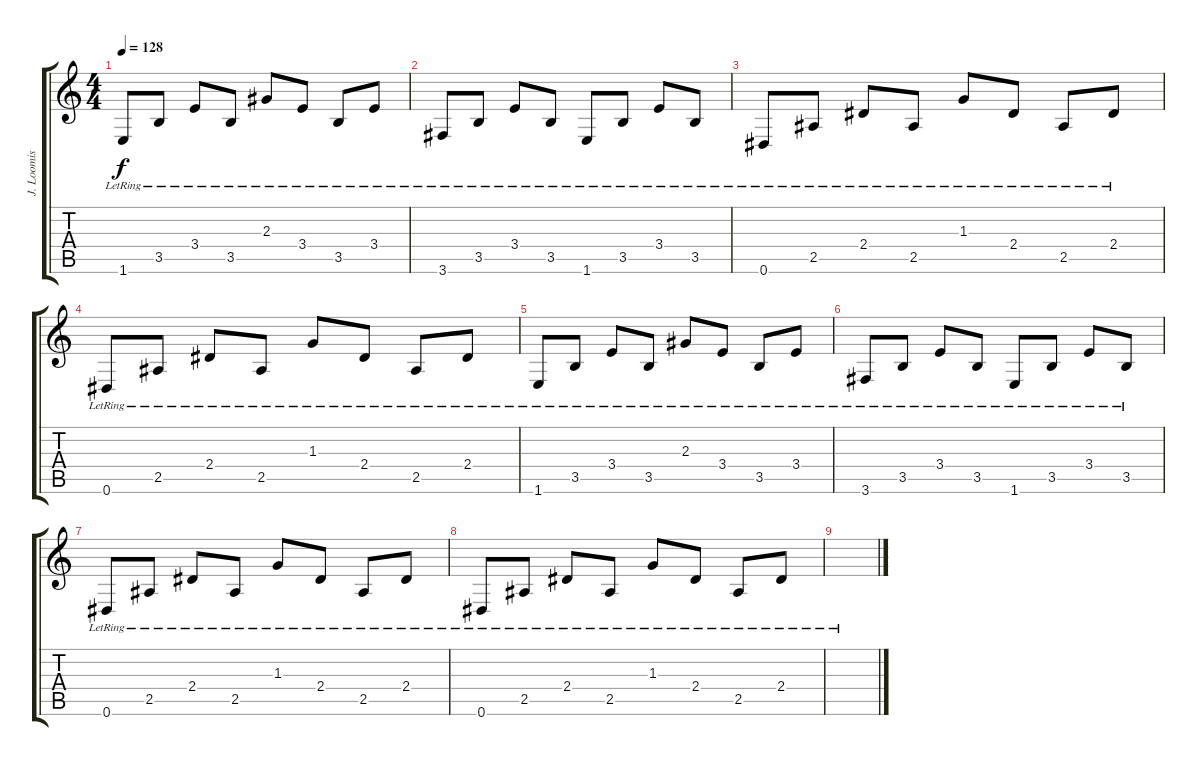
\track ("J. Loomis (acoustique)" "J. Loomis ") {instrument acousticguitarsteel}
\staff {score tabs}
\tuning (Eb4 Bb3 Gb3 Db3 Ab2 Eb2) {hide}
\ts (4 4)
\section ("" "")
\tempo 128
\clef g2
\ks c
1.6{lr}.8{dy f} 3.5{lr}.8 3.4{lr}.8 3.5{lr}.8 2.3{lr}.8 3.4{lr}.8 3.5{lr}.8 3.4{lr}.8 |
3.6{lr}.8 3.5{lr}.8 3.4{lr}.8 3.5{lr}.8 1.6{lr}.8 3.5{lr}.8 3.4{lr}.8 3.5{lr}.8 |
0.6{lr}.8 2.5{lr}.8 2.4{lr}.8 2.5{lr}.8 1.3{lr}.8 2.4{lr}.8 2.5{lr}.8 2.4{lr}.8 |
0.6{lr}.8 2.5{lr}.8 2.4{lr}.8 2.5{lr}.8 1.3{lr}.8 2.4{lr}.8 2.5{lr}.8 2.4{lr}.8 |
1.6{lr}.8 3.5{lr}.8 3.4{lr}.8 3.5{lr}.8 2.3{lr}.8 3.4{lr}.8 3.5{lr}.8 3.4{lr}.8 |
3.6{lr}.8 3.5{lr}.8 3.4{lr}.8 3.5{lr}.8 1.6{lr}.8 3.5{lr}.8 3.4{lr}.8 3.5{lr}.8 |
0.6{lr}.8 2.5{lr}.8 2.4{lr}.8 2.5{lr}.8 1.3{lr}.8 2.4{lr}.8 2.5{lr}.8 2.4{lr}.8 |
0.6{lr}.8 2.5{lr}.8 2.4{lr}.8 2.5{lr}.8 1.3{lr}.8 2.4{lr}.8 2.5{lr}.8 2.4{lr}.8 |
\section ("" "")
